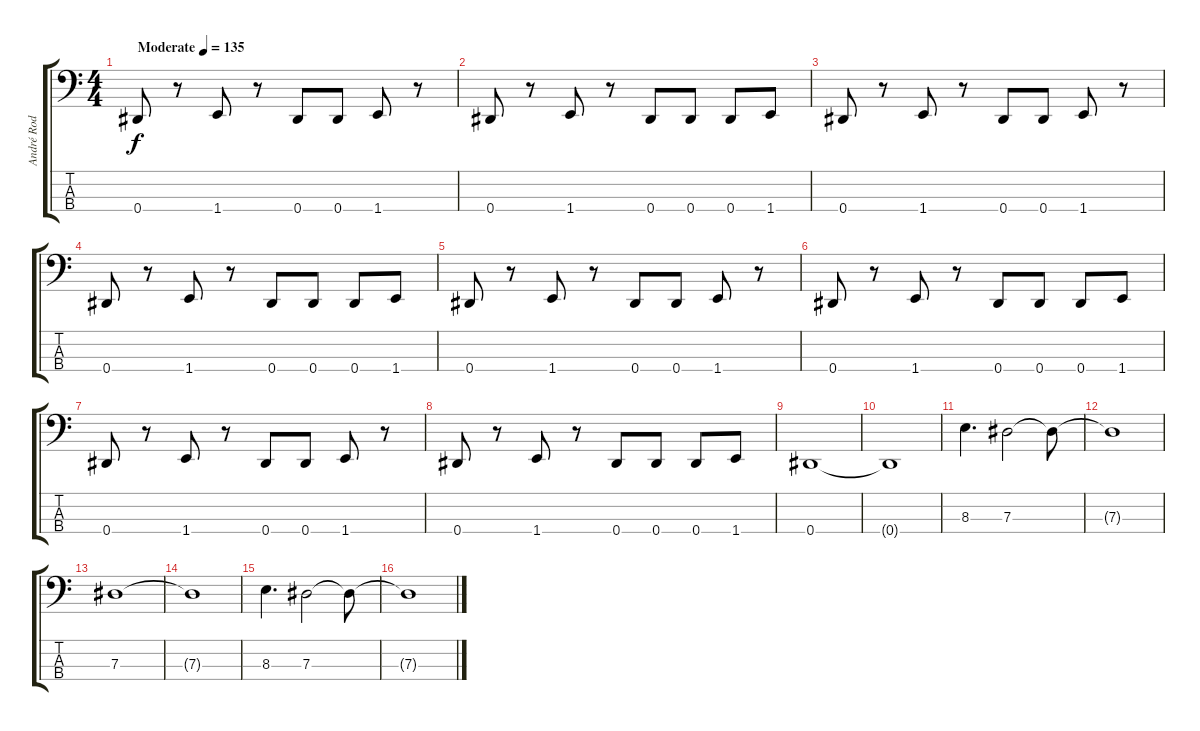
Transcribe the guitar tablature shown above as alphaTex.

\track ("André Rod" "André Rod") {instrument electricbassfinger}
\staff {score tabs}
\tuning (Gb2 Db2 Ab1 Eb1) {hide}
\ts (4 4)
\tempo (135 "Moderate")
\clef f4
\ks c
0.4.8{dy f instrument electricbassfinger} r.8 1.4.8 r.8 0.4.8 0.4.8 1.4.8 r.8 |
0.4.8 r.8 1.4.8 r.8 0.4.8 0.4.8 0.4.8 1.4.8 |
0.4.8 r.8 1.4.8 r.8 0.4.8 0.4.8 1.4.8 r.8 |
0.4.8 r.8 1.4.8 r.8 0.4.8 0.4.8 0.4.8 1.4.8 |
0.4.8 r.8 1.4.8 r.8 0.4.8 0.4.8 1.4.8 r.8 |
0.4.8 r.8 1.4.8 r.8 0.4.8 0.4.8 0.4.8 1.4.8 |
0.4.8 r.8 1.4.8 r.8 0.4.8 0.4.8 1.4.8 r.8 |
0.4.8 r.8 1.4.8 r.8 0.4.8 0.4.8 0.4.8 1.4.8 |
0.4.1 |
0.4{t}.1 |
8.3.4{d} 7.3.2 7.3{t}.8 |
7.3{t}.1 |
7.3.1 |
7.3{t}.1 |
8.3.4{d} 7.3.2 7.3{t}.8 |
7.3{t}.1
